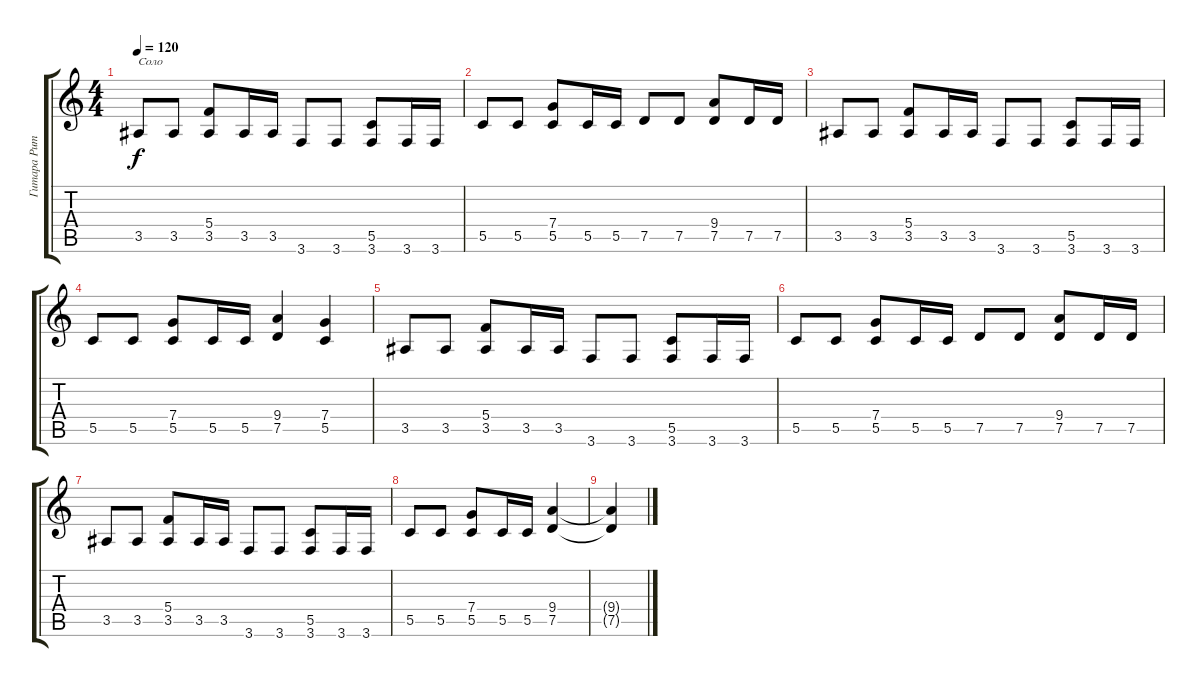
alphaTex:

\track ("Гитара Ритм2" "Гитара Рит") {instrument distortionguitar}
\staff {score tabs}
\tuning (D4 A3 F3 C3 G2 D2) {hide}
\ts (4 4)
\tempo 120
\clef g2
\ks c
3.5.8{txt "Соло" dy f} 3.5.8 (5.4 3.5).8 3.5.16 3.5.16 3.6.8 3.6.8 (5.5 3.6).8 3.6.16 3.6.16 |
5.5.8 5.5.8 (7.4 5.5).8 5.5.16 5.5.16 7.5.8 7.5.8 (9.4 7.5).8 7.5.16 7.5.16 |
3.5.8 3.5.8 (5.4 3.5).8 3.5.16 3.5.16 3.6.8 3.6.8 (5.5 3.6).8 3.6.16 3.6.16 |
5.5.8 5.5.8 (7.4 5.5).8 5.5.16 5.5.16 (9.4 7.5).4 (7.4 5.5).4 |
3.5.8 3.5.8 (5.4 3.5).8 3.5.16 3.5.16 3.6.8 3.6.8 (5.5 3.6).8 3.6.16 3.6.16 |
5.5.8 5.5.8 (7.4 5.5).8 5.5.16 5.5.16 7.5.8 7.5.8 (9.4 7.5).8 7.5.16 7.5.16 |
3.5.8 3.5.8 (5.4 3.5).8 3.5.16 3.5.16 3.6.8 3.6.8 (5.5 3.6).8 3.6.16 3.6.16 |
5.5.8 5.5.8 (7.4 5.5).8 5.5.16 5.5.16 (9.4 7.5).4 |
(9.4{t} 7.5{t}).4
